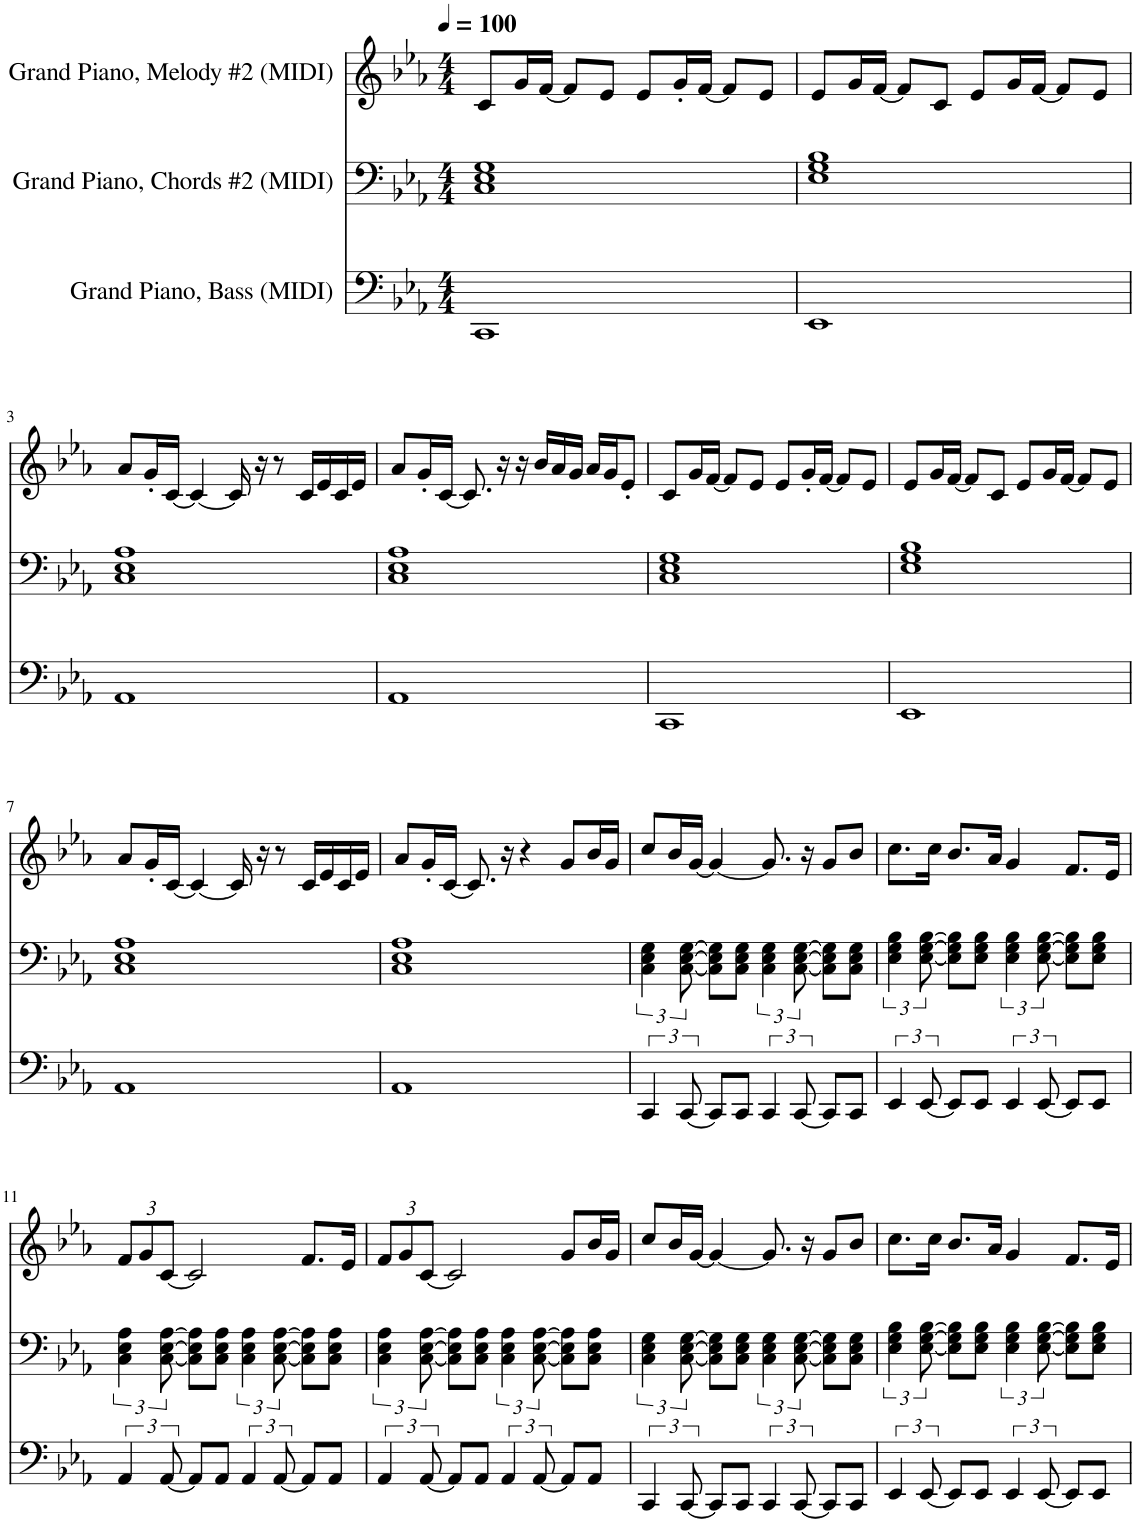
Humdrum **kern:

**kern	**kern	**kern
*part3	*part2	*part1
*staff3	*staff2	*staff1
*I"Grand Piano, Bass (MIDI)	*I"Grand Piano, Chords #2 (MIDI)	*I"Grand Piano, Melody #2 (MIDI)
*I'Pno	*I'Pno	*I'Pno
*clefF4	*clefF4	*clefG2
*k[b-e-a-]	*k[b-e-a-]	*k[b-e-a-]
*M4/4	*M4/4	*M4/4
*MM100	*MM100	*MM100
=1	=1	=1
1CC	1C 1E- 1G	8c/L
.	.	16g/L
.	.	[16f/JJ
.	.	8f/L]
.	.	8e-/J
.	.	8e-/L
.	.	16g'/L
.	.	[16f/JJ
.	.	8f/L]
.	.	8e-/J
=2	=2	=2
1EE-	1E- 1G 1B-	8e-/L
.	.	16g/L
.	.	[16f/JJ
.	.	8f/L]
.	.	8c/J
.	.	8e-/L
.	.	16g/L
.	.	[16f/JJ
.	.	8f/L]
.	.	8e-/J
!!LO:LB:g=z
=3	=3	=3
1AA-	1C 1E- 1A-	8a-/L
.	.	16g'/L
.	.	[16c/JJ
.	.	4c/_
.	.	16c/]
.	.	16r
.	.	8r
.	.	16c/LL
.	.	16e-/
.	.	16c/
.	.	16e-/JJ
=4	=4	=4
1AA-	1C 1E- 1A-	8a-/L
.	.	16g'/L
.	.	[16c/JJ
.	.	8.c/]
.	.	16r
.	.	16r
.	.	16b-/LL
.	.	16a-/
.	.	16g/JJ
.	.	16a-/LL
.	.	16g/J
.	.	8e-'/J
=5	=5	=5
1CC	1C 1E- 1G	8c/L
.	.	16g/L
.	.	[16f/JJ
.	.	8f/L]
.	.	8e-/J
.	.	8e-/L
.	.	16g'/L
.	.	[16f/JJ
.	.	8f/L]
.	.	8e-/J
=6	=6	=6
1EE-	1E- 1G 1B-	8e-/L
.	.	16g/L
.	.	[16f/JJ
.	.	8f/L]
.	.	8c/J
.	.	8e-/L
.	.	16g/L
.	.	[16f/JJ
.	.	8f/L]
.	.	8e-/J
!!LO:LB:g=z
=7	=7	=7
1AA-	1C 1E- 1A-	8a-/L
.	.	16g'/L
.	.	[16c/JJ
.	.	4c/_
.	.	16c/]
.	.	16r
.	.	8r
.	.	16c/LL
.	.	16e-/
.	.	16c/
.	.	16e-/JJ
=8	=8	=8
1AA-	1C 1E- 1A-	8a-/L
.	.	16g'/L
.	.	[16c/JJ
.	.	8.c/]
.	.	16r
.	.	4r
.	.	8g/L
.	.	16b-/L
.	.	16g/JJ
=9	=9	=9
6CC/	6C\ 6E-\ 6G\	8cc/L
.	.	16b-/L
[12CC/	[12C\ [12E-\ [12G\	.
.	.	[16g/JJ
8CC/L]	8C\] 8E-\] 8G\]L	4g/_
8CC/J	8C\ 8E-\ 8G\J	.
6CC/	6C\ 6E-\ 6G\	8.g/]
[12CC/	[12C\ [12E-\ [12G\	.
.	.	16r
8CC/L]	8C\] 8E-\] 8G\]L	8g/L
8CC/J	8C\ 8E-\ 8G\J	8b-/J
=10	=10	=10
6EE-/	6E-\ 6G\ 6B-\	8.cc\L
[12EE-/	[12E-\ [12G\ [12B-\	.
.	.	16cc\Jk
8EE-/L]	8E-\] 8G\] 8B-\]L	8.b-/L
8EE-/J	8E-\ 8G\ 8B-\J	.
.	.	16a-/Jk
6EE-/	6E-\ 6G\ 6B-\	4g/
[12EE-/	[12E-\ [12G\ [12B-\	.
8EE-/L]	8E-\] 8G\] 8B-\]L	8.f/L
8EE-/J	8E-\ 8G\ 8B-\J	.
.	.	16e-/Jk
!!LO:LB:g=z
=11	=11	=11
*	*	*Xbrackettup
6AA-/	6C\ 6E-\ 6A-\	12f/L
.	.	12g/
[12AA-/	[12C\ [12E-\ [12A-\	[12c/J
8AA-/L]	8C\] 8E-\] 8A-\]L	2c/]
8AA-/J	8C\ 8E-\ 8A-\J	.
6AA-/	6C\ 6E-\ 6A-\	.
[12AA-/	[12C\ [12E-\ [12A-\	.
8AA-/L]	8C\] 8E-\] 8A-\]L	8.f/L
8AA-/J	8C\ 8E-\ 8A-\J	.
.	.	16e-/Jk
=12	=12	=12
6AA-/	6C\ 6E-\ 6A-\	12f/L
.	.	12g/
[12AA-/	[12C\ [12E-\ [12A-\	[12c/J
8AA-/L]	8C\] 8E-\] 8A-\]L	2c/]
8AA-/J	8C\ 8E-\ 8A-\J	.
6AA-/	6C\ 6E-\ 6A-\	.
[12AA-/	[12C\ [12E-\ [12A-\	.
8AA-/L]	8C\] 8E-\] 8A-\]L	8g/L
8AA-/J	8C\ 8E-\ 8A-\J	16b-/L
.	.	16g/JJ
=13	=13	=13
6CC/	6C\ 6E-\ 6G\	8cc/L
.	.	16b-/L
[12CC/	[12C\ [12E-\ [12G\	.
.	.	[16g/JJ
8CC/L]	8C\] 8E-\] 8G\]L	4g/_
8CC/J	8C\ 8E-\ 8G\J	.
6CC/	6C\ 6E-\ 6G\	8.g/]
[12CC/	[12C\ [12E-\ [12G\	.
.	.	16r
8CC/L]	8C\] 8E-\] 8G\]L	8g/L
8CC/J	8C\ 8E-\ 8G\J	8b-/J
=14	=14	=14
6EE-/	6E-\ 6G\ 6B-\	8.cc\L
[12EE-/	[12E-\ [12G\ [12B-\	.
.	.	16cc\Jk
8EE-/L]	8E-\] 8G\] 8B-\]L	8.b-/L
8EE-/J	8E-\ 8G\ 8B-\J	.
.	.	16a-/Jk
6EE-/	6E-\ 6G\ 6B-\	4g/
[12EE-/	[12E-\ [12G\ [12B-\	.
8EE-/L]	8E-\] 8G\] 8B-\]L	8.f/L
8EE-/J	8E-\ 8G\ 8B-\J	.
.	.	16e-/Jk
=	=	=
*-	*-	*-
